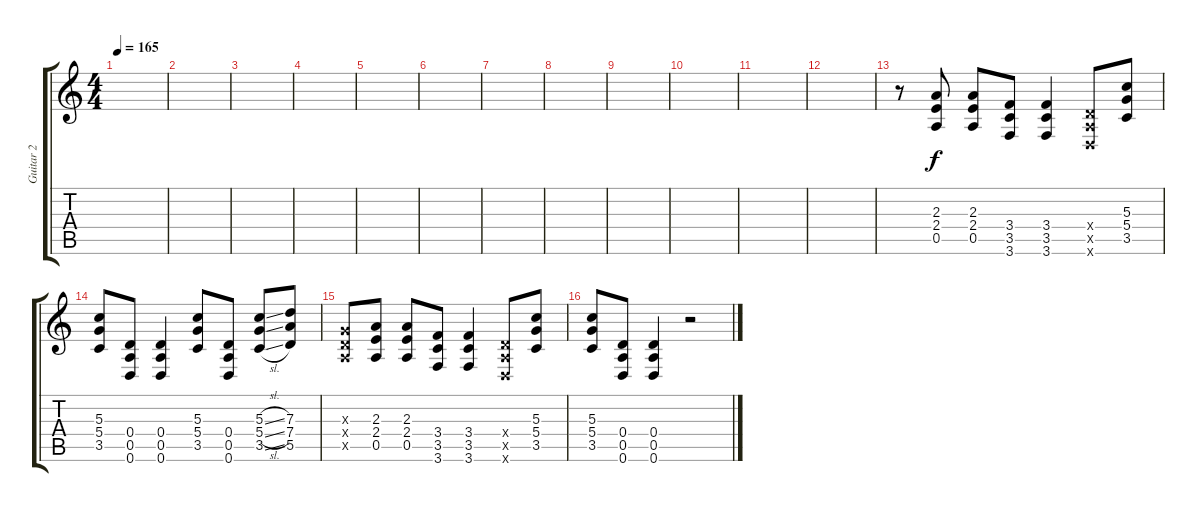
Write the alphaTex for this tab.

\track ("Guitar 2" "Guitar 2") {instrument distortionguitar}
\staff {score tabs}
\tuning (E4 B3 G3 D3 A2 D2) {hide}
\ts (4 4)
\tempo 165
\clef g2
\ks c
|
|
|
|
|
|
|
|
|
|
|
|
r.8 (2.3 2.4 0.5).8 (2.3 2.4 0.5).8 (3.4 3.5 3.6).8 (3.4 3.5 3.6).4 (0.4{x} 0.5{x} 0.6{x}).8 (5.3 5.4 3.5).8 |
(5.3 5.4 3.5).8 (0.4 0.5 0.6).8 (0.4 0.5 0.6).4 (5.3 5.4 3.5).8 (0.4 0.5 0.6).8 (5.3{sl} 5.4{sl} 3.5{sl}).8 (7.3 7.4 5.5).8 |
(0.3{x} 0.4{x} 0.5{x}).8 (2.3 2.4 0.5).8 (2.3 2.4 0.5).8 (3.4 3.5 3.6).8 (3.4 3.5 3.6).4 (0.4{x} 0.5{x} 0.6{x}).8 (5.3 5.4 3.5).8 |
(5.3 5.4 3.5).8 (0.4 0.5 0.6).8 (0.4 0.5 0.6).4 r.2
